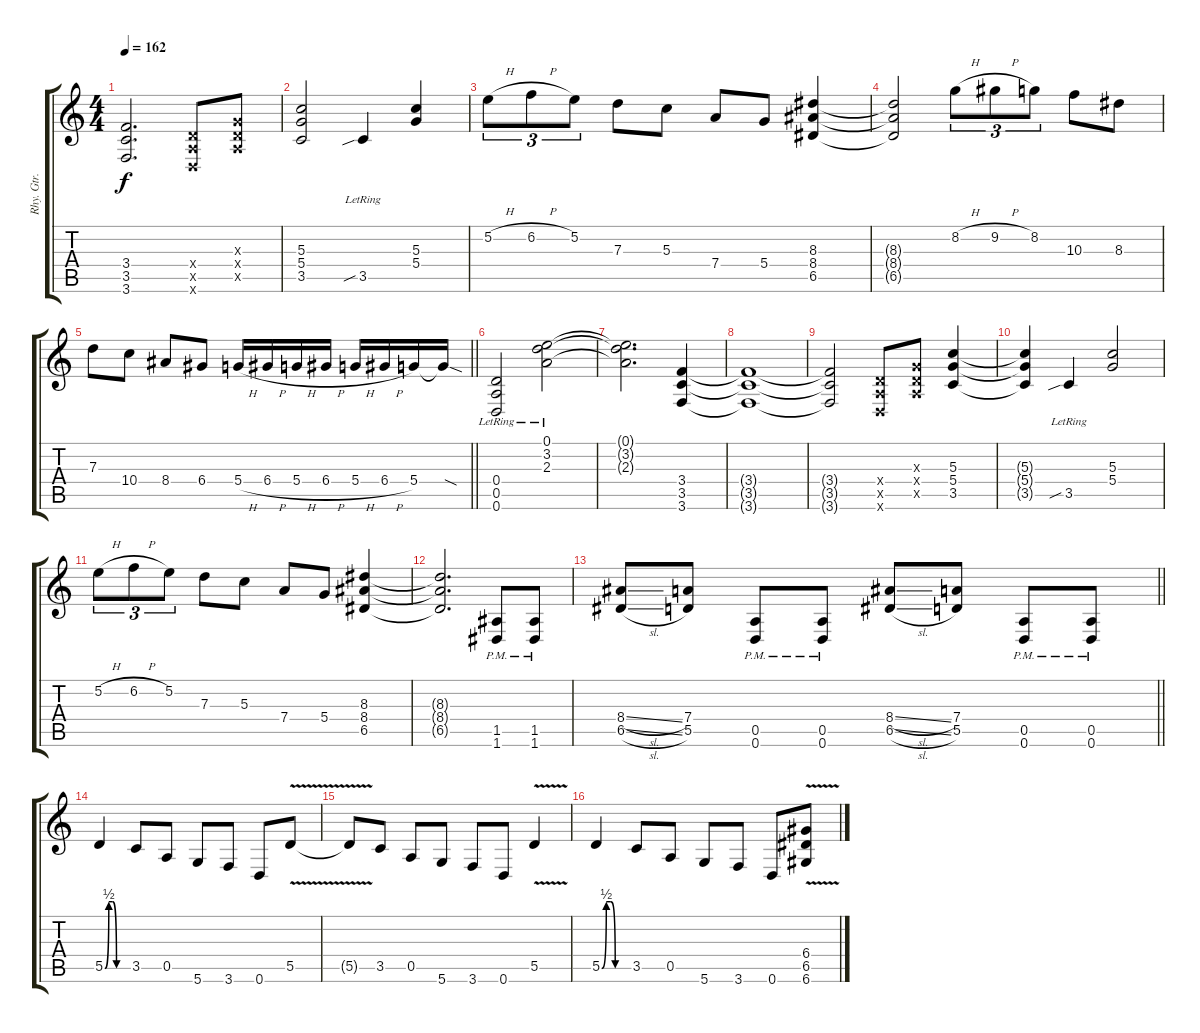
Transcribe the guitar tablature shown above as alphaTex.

\track ("Rhy. Gtr. 2" "Rhy. Gtr. ") {instrument distortionguitar}
\staff {score tabs}
\tuning (E4 B3 G3 D3 A2 D2) {hide}
\ts (4 4)
\tempo 162
\clef g2
\ks c
(3.4{t} 3.5{t} 3.6{t}).2{d dy f} (0.4{x} 0.5{x} 0.6{x}).8 (0.3{x} 0.4{x} 0.5{x}).8 |
(5.3 5.4 3.5).2 3.5{sib lr}.4 (5.3 5.4).4 |
5.2{h}.8{tu (3 2)} 6.2{h}.8{tu (3 2)} 5.2.8{tu (3 2)} 7.3.8 5.3.8 7.4.8 5.4.8 (8.3 8.4 6.5).4 |
(8.3{t} 8.4{t} 6.5{t}).2 8.2{h}.8{tu (3 2)} 9.2{h}.8{tu (3 2)} 8.2.8{tu (3 2)} 10.3.8 8.3.8 |
\barLineRight lightlight
7.3.8 10.4.8 8.4.8 6.4.8 5.4{h}.16 6.4{h}.16 5.4{h}.16 6.4{h}.16 5.4{h}.16 6.4{h}.16 5.4.16 5.4{sod t}.16 |
\section ("" "")
(0.4{lr} 0.5{lr} 0.6{lr}).2 (0.1{lr} 3.2{lr} 2.3{lr}).2 |
(0.1{t} 3.2{t} 2.3{t}).2{d} (3.4 3.5 3.6).4 |
(3.4{t} 3.5{t} 3.6{t}).1 |
(3.4{t} 3.5{t} 3.6{t}).2 (0.4{x} 0.5{x} 0.6{x}).8 (0.3{x} 0.4{x} 0.5{x}).8 (5.3 5.4 3.5).4 |
(5.3{t} 5.4{t} 3.5{t}).4 3.5{sib lr}.4 (5.3 5.4).2 |
5.2{h}.8{tu (3 2)} 6.2{h}.8{tu (3 2)} 5.2.8{tu (3 2)} 7.3.8 5.3.8 7.4.8 5.4.8 (8.3 8.4 6.5).4 |
(8.3{t} 8.4{t} 6.5{t}).2{d} (1.5{pm} 1.6{pm}).8 (1.5{pm} 1.6{pm}).8 |
\barLineRight lightlight
(8.4{sl} 6.5{sl}).8 (7.4 5.5).8 (0.5{pm} 0.6{pm}).8 (0.5{pm} 0.6{pm}).8 (8.4{sl} 6.5{sl}).8 (7.4 5.5).8 (0.5{pm} 0.6{pm}).8 (0.5{pm} 0.6{pm}).8 |
\section ("" "")
5.5{be (custom 0 0 10 2 20 2 30 0 60 0)}.4 3.5.8 0.5.8 5.6.8 3.6.8 0.6.8 5.5{v}.8 |
5.5{t}.8 3.5.8 0.5.8 5.6.8 3.6.8 0.6.8 5.5{v}.4 |
5.5{be (custom 0 0 10 2 20 2 30 0 60 0)}.4 3.5.8 0.5.8 5.6.8 3.6.8 0.6.8 (6.4 6.5{v} 6.6).8
